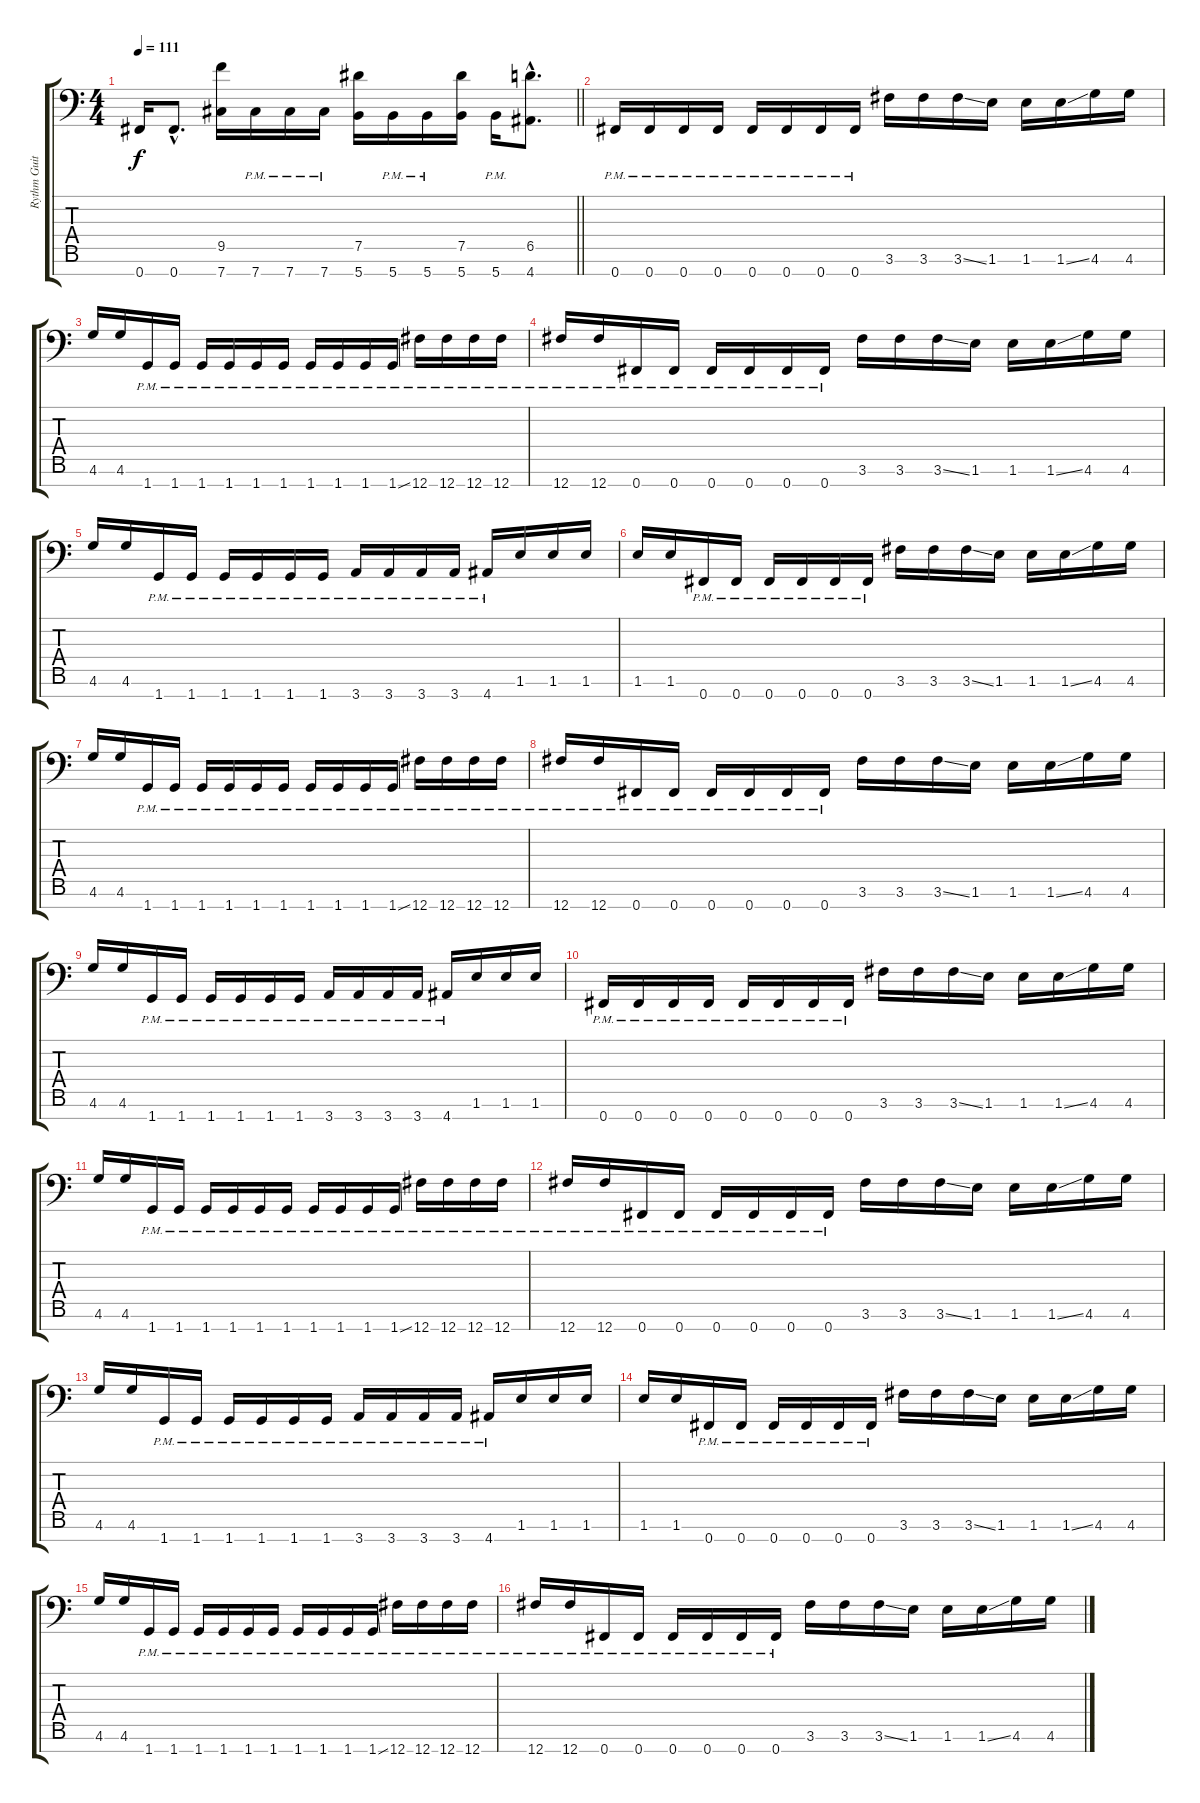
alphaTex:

\track ("Rythm Guitar #2" "Rythm Guit") {instrument distortionguitar}
\staff {score tabs}
\tuning (Db4 Ab3 Eb3 Db3 Ab2 Eb2 Gb1) {hide}
\ts (4 4)
\tempo 111
\clef f4
\barLineRight lightlight
\ks c
0.7{t}.16{dy f} 0.7{hac}.8{d} (9.5 7.7).16 7.7{pm}.16 7.7{pm}.16 7.7{pm}.16 (7.5 5.7).16 5.7{pm}.16 5.7{pm}.16 (7.5 5.7).16 5.7{pm}.16 (6.5{hac} 4.7{hac}).8{d} |
\section ("" "")
0.7{pm}.16 0.7{pm}.16 0.7{pm}.16 0.7{pm}.16 0.7{pm}.16 0.7{pm}.16 0.7{pm}.16 0.7{pm}.16 3.6.16 3.6.16 3.6{ss}.16 1.6.16 1.6.16 1.6{ss}.16 4.6.16 4.6.16 |
4.6.16 4.6.16 1.7{pm}.16 1.7{pm}.16 1.7{pm}.16 1.7{pm}.16 1.7{pm}.16 1.7{pm}.16 1.7{pm}.16 1.7{pm}.16 1.7{pm}.16 1.7{ss pm}.16 12.7{pm}.16 12.7{pm}.16 12.7{pm}.16 12.7{pm}.16 |
12.7{pm}.16 12.7{pm}.16 0.7{pm}.16 0.7{pm}.16 0.7{pm}.16 0.7{pm}.16 0.7{pm}.16 0.7{pm}.16 3.6.16 3.6.16 3.6{ss}.16 1.6.16 1.6.16 1.6{ss}.16 4.6.16 4.6.16 |
4.6.16 4.6.16 1.7{pm}.16 1.7{pm}.16 1.7{pm}.16 1.7{pm}.16 1.7{pm}.16 1.7{pm}.16 3.7{pm}.16 3.7{pm}.16 3.7{pm}.16 3.7{pm}.16 4.7{pm}.16 1.6.16 1.6.16 1.6.16 |
1.6.16 1.6.16 0.7{pm}.16 0.7{pm}.16 0.7{pm}.16 0.7{pm}.16 0.7{pm}.16 0.7{pm}.16 3.6.16 3.6.16 3.6{ss}.16 1.6.16 1.6.16 1.6{ss}.16 4.6.16 4.6.16 |
4.6.16 4.6.16 1.7{pm}.16 1.7{pm}.16 1.7{pm}.16 1.7{pm}.16 1.7{pm}.16 1.7{pm}.16 1.7{pm}.16 1.7{pm}.16 1.7{pm}.16 1.7{ss pm}.16 12.7{pm}.16 12.7{pm}.16 12.7{pm}.16 12.7{pm}.16 |
12.7{pm}.16 12.7{pm}.16 0.7{pm}.16 0.7{pm}.16 0.7{pm}.16 0.7{pm}.16 0.7{pm}.16 0.7{pm}.16 3.6.16 3.6.16 3.6{ss}.16 1.6.16 1.6.16 1.6{ss}.16 4.6.16 4.6.16 |
4.6.16 4.6.16 1.7{pm}.16 1.7{pm}.16 1.7{pm}.16 1.7{pm}.16 1.7{pm}.16 1.7{pm}.16 3.7{pm}.16 3.7{pm}.16 3.7{pm}.16 3.7{pm}.16 4.7{pm}.16 1.6.16 1.6.16 1.6.16 |
0.7{pm}.16 0.7{pm}.16 0.7{pm}.16 0.7{pm}.16 0.7{pm}.16 0.7{pm}.16 0.7{pm}.16 0.7{pm}.16 3.6.16 3.6.16 3.6{ss}.16 1.6.16 1.6.16 1.6{ss}.16 4.6.16 4.6.16 |
4.6.16 4.6.16 1.7{pm}.16 1.7{pm}.16 1.7{pm}.16 1.7{pm}.16 1.7{pm}.16 1.7{pm}.16 1.7{pm}.16 1.7{pm}.16 1.7{pm}.16 1.7{ss pm}.16 12.7{pm}.16 12.7{pm}.16 12.7{pm}.16 12.7{pm}.16 |
12.7{pm}.16 12.7{pm}.16 0.7{pm}.16 0.7{pm}.16 0.7{pm}.16 0.7{pm}.16 0.7{pm}.16 0.7{pm}.16 3.6.16 3.6.16 3.6{ss}.16 1.6.16 1.6.16 1.6{ss}.16 4.6.16 4.6.16 |
4.6.16 4.6.16 1.7{pm}.16 1.7{pm}.16 1.7{pm}.16 1.7{pm}.16 1.7{pm}.16 1.7{pm}.16 3.7{pm}.16 3.7{pm}.16 3.7{pm}.16 3.7{pm}.16 4.7{pm}.16 1.6.16 1.6.16 1.6.16 |
1.6.16 1.6.16 0.7{pm}.16 0.7{pm}.16 0.7{pm}.16 0.7{pm}.16 0.7{pm}.16 0.7{pm}.16 3.6.16 3.6.16 3.6{ss}.16 1.6.16 1.6.16 1.6{ss}.16 4.6.16 4.6.16 |
4.6.16 4.6.16 1.7{pm}.16 1.7{pm}.16 1.7{pm}.16 1.7{pm}.16 1.7{pm}.16 1.7{pm}.16 1.7{pm}.16 1.7{pm}.16 1.7{pm}.16 1.7{ss pm}.16 12.7{pm}.16 12.7{pm}.16 12.7{pm}.16 12.7{pm}.16 |
12.7{pm}.16 12.7{pm}.16 0.7{pm}.16 0.7{pm}.16 0.7{pm}.16 0.7{pm}.16 0.7{pm}.16 0.7{pm}.16 3.6.16 3.6.16 3.6{ss}.16 1.6.16 1.6.16 1.6{ss}.16 4.6.16 4.6.16
